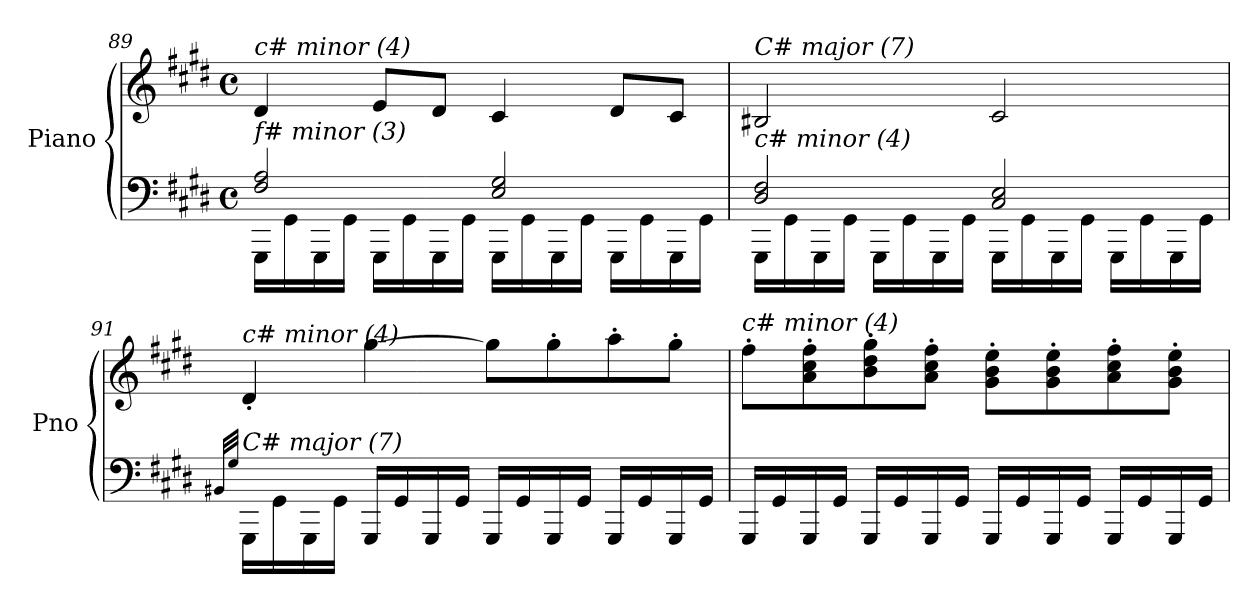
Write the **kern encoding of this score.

**kern	**kern	**dynam
*part1	*part1	*part1
*staff2	*staff1	*staff1/2
*I"Piano	*	*
*I'Pno	*	*
*clefF4	*clefG2	*
*k[f#c#g#d#]	*k[f#c#g#d#]	*
*M4/4	*M4/4	*
*met(c)	*met(c)	*
=89	=89	=89
*^	*	*
!	!	!LO:TX:i:t=c# minor (4)	!
!LO:TX:i:t=f# minor (3)	!	!	!
2F#/ 2A/	16GGG#\LL	4d#/	.
.	16GG#\	.	.
.	16GGG#\	.	.
.	16GG#\JJ	.	.
.	16GGG#\LL	8e/L	.
.	16GG#\	.	.
.	16GGG#\	8d#/J	.
.	16GG#\JJ	.	.
2E/ 2G#/	16GGG#\LL	4c#/	.
.	16GG#\	.	.
.	16GGG#\	.	.
.	16GG#\JJ	.	.
.	16GGG#\LL	8d#/L	.
.	16GG#\	.	.
.	16GGG#\	8c#/J	.
.	16GG#\JJ	.	.
=90	=90	=90	=90
!	!	!LO:TX:i:t=C# major (7)	!
!LO:TX:i:t=c# minor (4)	!	!	!
2D#/ 2F#/	16GGG#\LL	2B#X/	.
.	16GG#\	.	.
.	16GGG#\	.	.
.	16GG#\JJ	.	.
.	16GGG#\LL	.	.
.	16GG#\	.	.
.	16GGG#\	.	.
.	16GG#\JJ	.	.
2C#/ 2E/	16GGG#\LL	2c#/	.
.	16GG#\	.	.
.	16GGG#\	.	.
.	16GG#\JJ	.	.
.	16GGG#\LL	.	.
.	16GG#\	.	.
.	16GGG#\	.	.
.	16GG#\JJ	.	.
!!LO:LB:g=z
=91	=91	=91	=91
32qBB#X/LLL	.	.	.
32qG#/JJJ	.	.	.
!	!	!LO:TX:i:t=c# minor (4)	!
!LO:TX:i:t=C# major (7)	!	!	!
1ryy	16GGG#\LL	(4d#'/	.
.	16GG#\	.	.
.	16GGG#\	.	.
.	16GG#\JJ	.	.
!	!	!	!LO:DY:b
.	16GGG#/LL	[4gg#\	other-dynamics
.	16GG#/	.	.
.	16GGG#/	.	.
.	16GG#/JJ	.	.
.	16GGG#/LL	8gg#\L]	.
.	16GG#/	.	.
.	16GGG#/	8gg#'\	.
.	16GG#/JJ	.	.
.	16GGG#/LL	8aa'\	.
.	16GG#/	.	.
.	16GGG#/	8gg#'\J	.
.	16GG#/JJ	.	.
=92	=92	=92	=92
!	!	!LO:TX:i:t=c# minor (4)	!
!LO:TX:i:t=C# major (7)	!	!	!
*v	*v	*	*
16GGG#/LL	8ff#'\L	.
16GG#/	.	.
16GGG#/	8a\' 8cc#\' 8ff#\'	.
16GG#/JJ	.	.
16GGG#/LL	8b\' 8dd#\' 8gg#\'	.
16GG#/	.	.
16GGG#/	8a\' 8cc#\' 8ff#\'J	.
16GG#/JJ	.	.
16GGG#/LL	8g#\' 8b\' 8ee\'L	.
16GG#/	.	.
16GGG#/	8g#\' 8b\' 8ee\'	.
16GG#/JJ	.	.
16GGG#/LL	8a\' 8cc#\' 8ff#\'	.
16GG#/	.	.
16GGG#/	8g#\' 8b\' 8ee\'J	.
16GG#/JJ	.	.
=	=	=
*-	*-	*-
